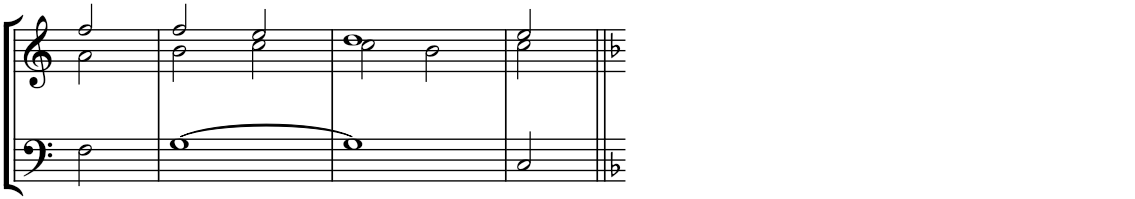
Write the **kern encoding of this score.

**kern	**kern
*part1	*part1
*staff2	*staff1
*I"Piano	*
*I'Pno.	*
!!LO:PB:g=z
*clefF4	*clefG2
*k[]	*k[]
*M4/4	*M4/4
*met(c)	*met(c)
=7	=7
*	*^
2F\	2ff/	2a\
=8	=8	=8
[1G	2ff/	2b\
.	2ee/	2cc\
=9	=9	=9
1G]	1dd	2cc\
.	.	2b\
=10	=10	=10
2C/	2ee/	2cc\
*	*v	*v
=||	=||
*-	*-
